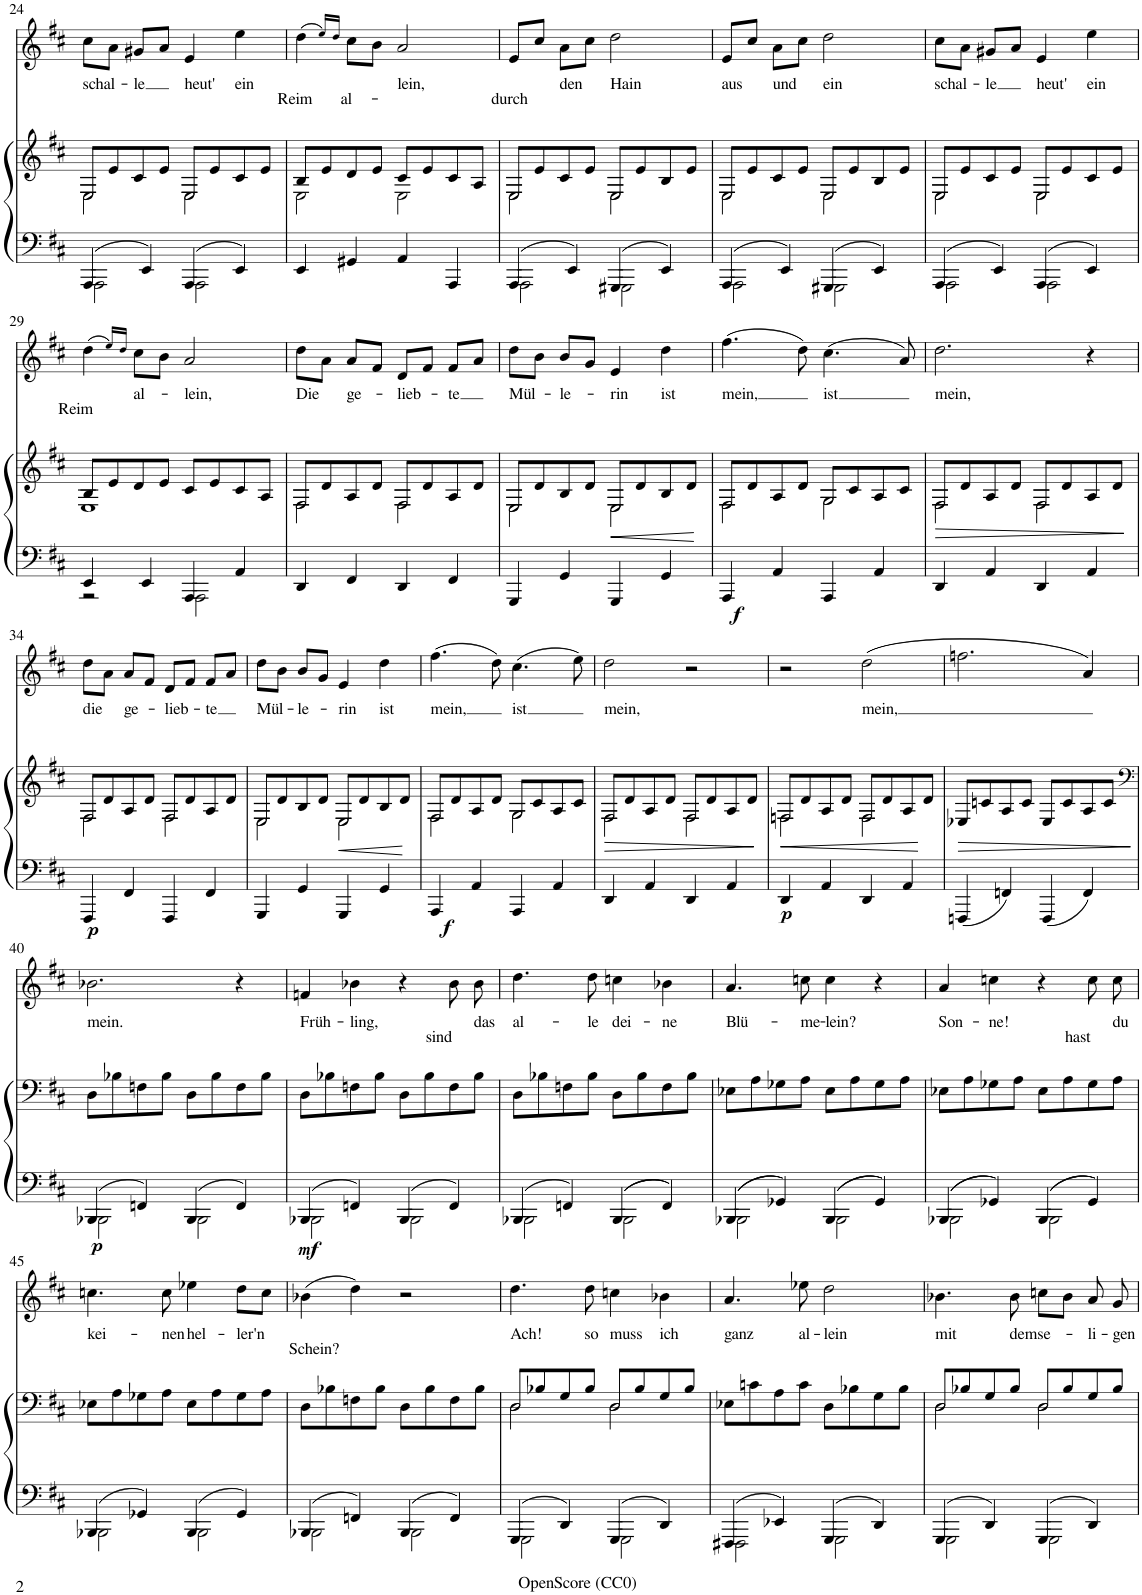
**kern	**kern	**dynam	**kern	**text
*part2	*part2	*part2	*part1	*part1
*staff3	*staff2	*staff2/3	*staff1	*staff1
*I"Pianoforte	*	*	*I"Singstimme	*
*I'Pno	*	*	*	*
!!LO:PB:g=z
*clefF4	*clefG2	*	*clefG2	*
*k[f#c#]	*k[f#c#]	*	*k[f#c#]	*
*M2/2	*M2/2	*	*M2/2	*
*met(c|)	*met(c|)	*	*met(c|)	*
=24	=24	=24	=24	=24
*^	*	*	*	*
!	!	!LO:N:head=open	!	!	!LO:LY:b
*	*	*^	*	*	*
4AAA/	2AAA\	8E/L	2E\	.	8cc#\L	schal-
.	.	8e/	.	.	8a\J	.
!	!	!	!	!	!	!LO:LY:b
4EE/	.	8c#/	.	.	8g#X/L	-le
.	.	8e/J	.	.	8a/J	.
!	!	!LO:N:head=open	!	!	!	!LO:LY:b
4AAA/	2AAA\	8E/L	2E\	.	4e/	heut'
.	.	8e/	.	.	.	.
!	!	!	!	!	!	!LO:LY:b
4EE/	.	8c#/	.	.	4ee\	ein
.	.	8e/J	.	.	.	.
*v	*v	*	*	*	*	*
=25	=25	=25	=25	=25	=25
!	!	!	!	!	!LO:LY:b
4EE/	8B/L	2E\	.	(4dd\	Reim
.	8e/	.	.	.	.
.	.	.	.	16qee/LL)	.
.	.	.	.	16qdd/JJ	.
!	!	!	!	!	!LO:LY:b
4GG#X/	8d/	.	.	8cc#\L	al-
.	8e/J	.	.	8b\J	.
!	!	!	!	!	!LO:LY:b
4AA/	8c#/L	2E\	.	2a/	-lein,
.	8e/	.	.	.	.
4AAA/	8c#/	.	.	.	.
.	8A/J	.	.	.	.
=26	=26	=26	=26	=26	=26
*^	*	*	*	*	*
!	!	!LO:N:head=open	!	!	!	!LO:LY:b
4AAA/	2AAA\	8E/L	2E\	.	8e/L	durch
.	.	8e/	.	.	8cc#/J	.
!	!	!	!	!	!	!LO:LY:b
4EE/	.	8c#/	.	.	8a\L	den
.	.	8e/J	.	.	8cc#\J	.
!	!	!LO:N:head=open	!	!	!	!LO:LY:b
4GGG#X/	2GGG#\	8E/L	2E\	.	2dd\	Hain
.	.	8e/	.	.	.	.
4EE/	.	8B/	.	.	.	.
.	.	8e/J	.	.	.	.
=27	=27	=27	=27	=27	=27	=27
!	!	!LO:N:head=open	!	!	!	!LO:LY:b
4AAA/	2AAA\	8E/L	2E\	.	8e/L	aus
.	.	8e/	.	.	8cc#/J	.
!	!	!	!	!	!	!LO:LY:b
4EE/	.	8c#/	.	.	8a\L	und
.	.	8e/J	.	.	8cc#\J	.
!	!	!LO:N:head=open	!	!	!	!LO:LY:b
4GGG#X/	2GGG#\	8E/L	2E\	.	2dd\	ein
.	.	8e/	.	.	.	.
4EE/	.	8B/	.	.	.	.
.	.	8e/J	.	.	.	.
=28	=28	=28	=28	=28	=28	=28
!	!	!LO:N:head=open	!	!	!	!LO:LY:b
4AAA/	2AAA\	8E/L	2E\	.	8cc#\L	schal-
.	.	8e/	.	.	8a\J	.
!	!	!	!	!	!	!LO:LY:b
4EE/	.	8c#/	.	.	8g#X/L	-le
.	.	8e/J	.	.	8a/J	.
!	!	!LO:N:head=open	!	!	!	!LO:LY:b
4AAA/	2AAA\	8E/L	2E\	.	4e/	heut'
.	.	8e/	.	.	.	.
!	!	!	!	!	!	!LO:LY:b
4EE/	.	8c#/	.	.	4ee\	ein
.	.	8e/J	.	.	.	.
!!LO:LB:g=z
=29	=29	=29	=29	=29	=29	=29
!	!	!	!	!	!	!LO:LY:b
4EE/	2r	8B/L	1E	.	(4dd\	Reim
.	.	8e/	.	.	.	.
.	.	.	.	.	16qee/LL)	.
.	.	.	.	.	16qdd/JJ	.
!	!	!	!	!	!	!LO:LY:b
4EE/	.	8d/	.	.	8cc#\L	al-
.	.	8e/J	.	.	8b\J	.
!	!	!	!	!	!	!LO:LY:b
4AAA/	2AAA\	8c#/L	.	.	2a/	-lein,
.	.	8e/	.	.	.	.
4AA/	.	8c#/	.	.	.	.
.	.	8A/J	.	.	.	.
*v	*v	*	*	*	*	*
=30	=30	=30	=30	=30	=30
!	!LO:N:head=open	!	!	!	!LO:LY:b
4DD/	8F#/L	2F#\	.	8dd\L	Die
.	8d/	.	.	8a\J	.
!	!	!	!	!	!LO:LY:b
4FF#/	8A/	.	.	8a/L	ge-
.	8d/J	.	.	8f#/J	.
!	!LO:N:head=open	!	!	!	!LO:LY:b
4DD/	8F#/L	2F#\	.	8d/L	lieb-
.	8d/	.	.	8f#/J	.
!	!	!	!	!	!LO:LY:b
4FF#/	8A/	.	.	8f#/L	-te
.	8d/J	.	.	8a/J	.
=31	=31	=31	=31	=31	=31
!	!LO:N:head=open	!	!	!	!LO:LY:b
4GGG/	8E/L	2E\	.	8dd\L	Mül-
.	8d/	.	.	8b\J	.
!	!	!	!	!	!LO:LY:b
4GG/	8B/	.	.	8b/L	-le-
.	8d/J	.	.	8g/J	.
!	!LO:N:head=open	!	!LO:HP:b	!	!LO:LY:b
4GGG/	8E/L	2E\	<	4e/	-rin
.	8d/	.	.	.	.
!	!	!	!	!	!LO:LY:b
4GG/	8B/	.	.	4dd\	ist
.	8d/J	.	.	.	.
*	*v	*v	*	*	*
.	.	[	.	.
=32	=32	=32	=32	=32
!	!LO:N:head=open	!LO:DY:b=2	!	!LO:LY:b
*	*^	*	*	*
4AAA/	8F#/L	2F#\	f	(4.ff#\	mein,
.	8d/	.	.	.	.
4AA/	8A/	.	.	.	.
.	8d/J	.	.	8dd\)	.
!	!LO:N:head=open	!	!	!	!LO:LY:b
4AAA/	8G/L	2G\	.	(4.cc#\	ist
.	8c#/	.	.	.	.
4AA/	8A/	.	.	.	.
.	8c#/J	.	.	8a/)	.
=33	=33	=33	=33	=33	=33
!	!LO:N:head=open	!	!LO:HP:b	!	!LO:LY:b
4DD/	8F#/L	2F#\	>	2.dd\	mein,
.	8d/	.	.	.	.
4AA/	8A/	.	.	.	.
.	8d/J	.	.	.	.
!	!LO:N:head=open	!	!	!	!
4DD/	8F#/L	2F#\	.	.	.
.	8d/	.	.	.	.
4AA/	8A/	.	.	4r	.
.	8d/J	.	.	.	.
*	*v	*v	*	*	*
.	.	]	.	.
!!LO:LB:g=z
=34	=34	=34	=34	=34
!	!LO:N:head=open	!LO:DY:b=2	!	!LO:LY:b
*	*^	*	*	*
4FFF#/	8F#/L	2F#\	p	8dd\L	die
.	8d/	.	.	8a\J	.
!	!	!	!	!	!LO:LY:b
4FF#/	8A/	.	.	8a/L	ge-
.	8d/J	.	.	8f#/J	.
!	!LO:N:head=open	!	!	!	!LO:LY:b
4FFF#/	8F#/L	2F#\	.	8d/L	-lieb-
.	8d/	.	.	8f#/J	.
!	!	!	!	!	!LO:LY:b
4FF#/	8A/	.	.	8f#/L	-te
.	8d/J	.	.	8a/J	.
=35	=35	=35	=35	=35	=35
!	!LO:N:head=open	!	!	!	!LO:LY:b
4GGG/	8E/L	2E\	.	8dd\L	Mül-
.	8d/	.	.	8b\J	.
!	!	!	!	!	!LO:LY:b
4GG/	8B/	.	.	8b/L	-le-
.	8d/J	.	.	8g/J	.
!	!LO:N:head=open	!	!LO:HP:b	!	!LO:LY:b
4GGG/	8E/L	2E\	<	4e/	-rin
.	8d/	.	.	.	.
!	!	!	!	!	!LO:LY:b
4GG/	8B/	.	.	4dd\	ist
.	8d/J	.	.	.	.
*	*v	*v	*	*	*
.	.	[	.	.
=36	=36	=36	=36	=36
!	!LO:N:head=open	!LO:DY:b=2	!	!LO:LY:b
*	*^	*	*	*
4AAA/	8F#/L	2F#\	f	(4.ff#\	mein,
.	8d/	.	.	.	.
4AA/	8A/	.	.	.	.
.	8d/J	.	.	8dd\)	.
!	!LO:N:head=open	!	!	!	!LO:LY:b
4AAA/	8G/L	2G\	.	(4.cc#\	ist
.	8c#/	.	.	.	.
4AA/	8A/	.	.	.	.
.	8c#/J	.	.	8ee\)	.
=37	=37	=37	=37	=37	=37
!	!LO:N:head=open	!	!LO:HP:b	!	!LO:LY:b
4DD/	8F#/L	2F#\	>	2dd\	mein,
.	8d/	.	.	.	.
4AA/	8A/	.	.	.	.
.	8d/J	.	.	.	.
!	!LO:N:head=open	!	!	!	!
4DD/	8F#/L	2F#\	.	2r	.
.	8d/	.	.	.	.
4AA/	8A/	.	.	.	.
.	8d/J	.	.	.	.
*	*v	*v	*	*	*
.	.	]	.	.
=38	=38	=38	=38	=38
!	!LO:N:head=open	!LO:HP:b	!	!
*	*^	*	*	*
!	!	!	!LO:DY:n=1:b=2	!	!
4DD/	8Fn/L	2Fn\	< p	2r	.
.	8d/	.	.	.	.
4AA/	8A/	.	.	.	.
.	8d/J	.	.	.	.
!	!LO:N:head=open	!	!	!	!LO:LY:b
4DD/	8F/L	2F\	.	(2dd\	mein,
.	8d/	.	.	.	.
4AA/	8A/	.	.	.	.
.	8d/J	.	.	.	.
*	*v	*v	*	*	*
.	.	[	.	.
=39	=39	=39	=39	=39
!	!	!LO:HP:b	!	!
4FFFn/	8E-X/L	>	2.ffn\	.
.	8cn/	.	.	.
4FFn/	8A/	.	.	.
.	8c/J	.	.	.
4FFF/	8E-/L	.	.	.
.	8c/	.	.	.
4FF/	8A/	.	4a/)	.
.	8c/J	.	.	.
.	.	]	.	.
!!LO:LB:g=z
=40	=40	=40	=40	=40
*	*clefF4	*	*	*
*^	*	*	*	*
!	!	!	!LO:DY:b=2	!	!LO:LY:b
4BBB-X/	2BBB-\	8D\L	p	2.b-X\	mein.
.	.	8B-X\	.	.	.
4FFn/	.	8Fn\	.	.	.
.	.	8B-\J	.	.	.
4BBB-/	2BBB-\	8D\L	.	.	.
.	.	8B-\	.	.	.
4FF/	.	8F\	.	4r	.
.	.	8B-\J	.	.	.
=41	=41	=41	=41	=41	=41
!	!	!	!LO:DY:b=2	!	!LO:LY:b
4BBB-X/	2BBB-\	8D\L	mf	4fn/	Früh-
.	.	8B-X\	.	.	.
!	!	!	!	!	!LO:LY:b
4FFn/	.	8Fn\	.	4b-X\	-ling,
.	.	8B-\J	.	.	.
4BBB-/	2BBB-\	8D\L	.	4r	.
.	.	8B-\	.	.	.
!	!	!	!	!	!LO:LY:b
4FF/	.	8F\	.	8b-\	sind
!	!	!	!	!	!LO:LY:b
.	.	8B-\J	.	8b-\	das
=42	=42	=42	=42	=42	=42
!	!	!	!	!	!LO:LY:b
4BBB-X/	2BBB-\	8D\L	.	4.dd\	al-
.	.	8B-X\	.	.	.
4FFn/	.	8Fn\	.	.	.
!	!	!	!	!	!LO:LY:b
.	.	8B-\J	.	8dd\	-le
!	!	!	!	!	!LO:LY:b
4BBB-/	2BBB-\	8D\L	.	4ccn\	dei-
.	.	8B-\	.	.	.
!	!	!	!	!	!LO:LY:b
4FF/	.	8F\	.	4b-X\	-ne
.	.	8B-\J	.	.	.
=43	=43	=43	=43	=43	=43
!	!	!	!	!	!LO:LY:b
4BBB-X/	2BBB-\	8E-X\L	.	4.a/	Blü-
.	.	8A\	.	.	.
4GG-X/	.	8G-X\	.	.	.
!	!	!	!	!	!LO:LY:b
.	.	8A\J	.	8ccn\	-me-
!	!	!	!	!	!LO:LY:b
4BBB-/	2BBB-\	8E-\L	.	4cc\	-lein?
.	.	8A\	.	.	.
4GG-/	.	8G-\	.	4r	.
.	.	8A\J	.	.	.
=44	=44	=44	=44	=44	=44
!	!	!	!	!	!LO:LY:b
4BBB-X/	2BBB-\	8E-X\L	.	4a/	Son-
.	.	8A\	.	.	.
!	!	!	!	!	!LO:LY:b
4GG-X/	.	8G-X\	.	4ccn\	-ne!
.	.	8A\J	.	.	.
4BBB-/	2BBB-\	8E-\L	.	4r	.
.	.	8A\	.	.	.
!	!	!	!	!	!LO:LY:b
4GG-/	.	8G-\	.	8cc\	hast
!	!	!	!	!	!LO:LY:b
.	.	8A\J	.	8cc\	du
!!LO:LB:g=z
=45	=45	=45	=45	=45	=45
!	!	!	!	!	!LO:LY:b
4BBB-X/	2BBB-\	8E-X\L	.	4.ccn\	kei-
.	.	8A\	.	.	.
4GG-X/	.	8G-X\	.	.	.
!	!	!	!	!	!LO:LY:b
.	.	8A\J	.	8cc\	-nen
!	!	!	!	!	!LO:LY:b
4BBB-/	2BBB-\	8E-\L	.	4ee-X\	hel-
.	.	8A\	.	.	.
!	!	!	!	!	!LO:LY:b
4GG-/	.	8G-\	.	8dd\L	-ler'n
.	.	8A\J	.	8cc\J	.
=46	=46	=46	=46	=46	=46
!	!	!	!	!	!LO:LY:b
4BBB-X/	2BBB-\	8D\L	.	(4b-X\	Schein?
.	.	8B-X\	.	.	.
4FFn/	.	8Fn\	.	4dd\)	.
.	.	8B-\J	.	.	.
4BBB-/	2BBB-\	8D\L	.	2r	.
.	.	8B-\	.	.	.
4FF/	.	8F\	.	.	.
.	.	8B-\J	.	.	.
=47	=47	=47	=47	=47	=47
!	!	!LO:N:head=open	!	!	!LO:LY:b
*	*	*^	*	*	*
4GGG/	2GGG\	8D/L	2D\	.	4.dd\	Ach!
.	.	8B-X/	.	.	.	.
4DD/	.	8G/	.	.	.	.
!	!	!	!	!	!	!LO:LY:b
.	.	8B-/J	.	.	8dd\	so
!	!	!LO:N:head=open	!	!	!	!LO:LY:b
4GGG/	2GGG\	8D/L	2D\	.	4ccn\	muss
.	.	8B-/	.	.	.	.
!	!	!	!	!	!	!LO:LY:b
4DD/	.	8G/	.	.	4b-X\	ich
.	.	8B-/J	.	.	.	.
*	*	*v	*v	*	*	*
=48	=48	=48	=48	=48	=48
!	!	!	!	!	!LO:LY:b
4FFF#X/	2FFF#\	8E-X\L	.	4.a/	ganz
.	.	8cn\	.	.	.
4EE-X/	.	8A\	.	.	.
!	!	!	!	!	!LO:LY:b
.	.	8c\J	.	8ee-X\	al-
!	!	!	!	!	!LO:LY:b
4GGG/	2GGG\	8D\L	.	2dd\	-lein
.	.	8B-X\	.	.	.
4DD/	.	8G\	.	.	.
.	.	8B-\J	.	.	.
=49	=49	=49	=49	=49	=49
!	!	!LO:N:head=open	!	!	!LO:LY:b
*	*	*^	*	*	*
4GGG/	2GGG\	8D/L	2D\	.	4.b-X\	mit
.	.	8B-X/	.	.	.	.
4DD/	.	8G/	.	.	.	.
!	!	!	!	!	!	!LO:LY:b
.	.	8B-/J	.	.	8b-\	dem
!	!	!LO:N:head=open	!	!	!	!LO:LY:b
4GGG/	2GGG\	8D/L	2D\	.	8ccn\L	se-
.	.	8B-/	.	.	8b-\J	.
!	!	!	!	!	!	!LO:LY:b
4DD/	.	8G/	.	.	8a/	-li-
!	!	!	!	!	!	!LO:LY:b
.	.	8B-/J	.	.	8g/	-gen
*v	*v	*	*	*	*	*
*	*v	*v	*	*	*
=	=	=	=	=
*-	*-	*-	*-	*-
